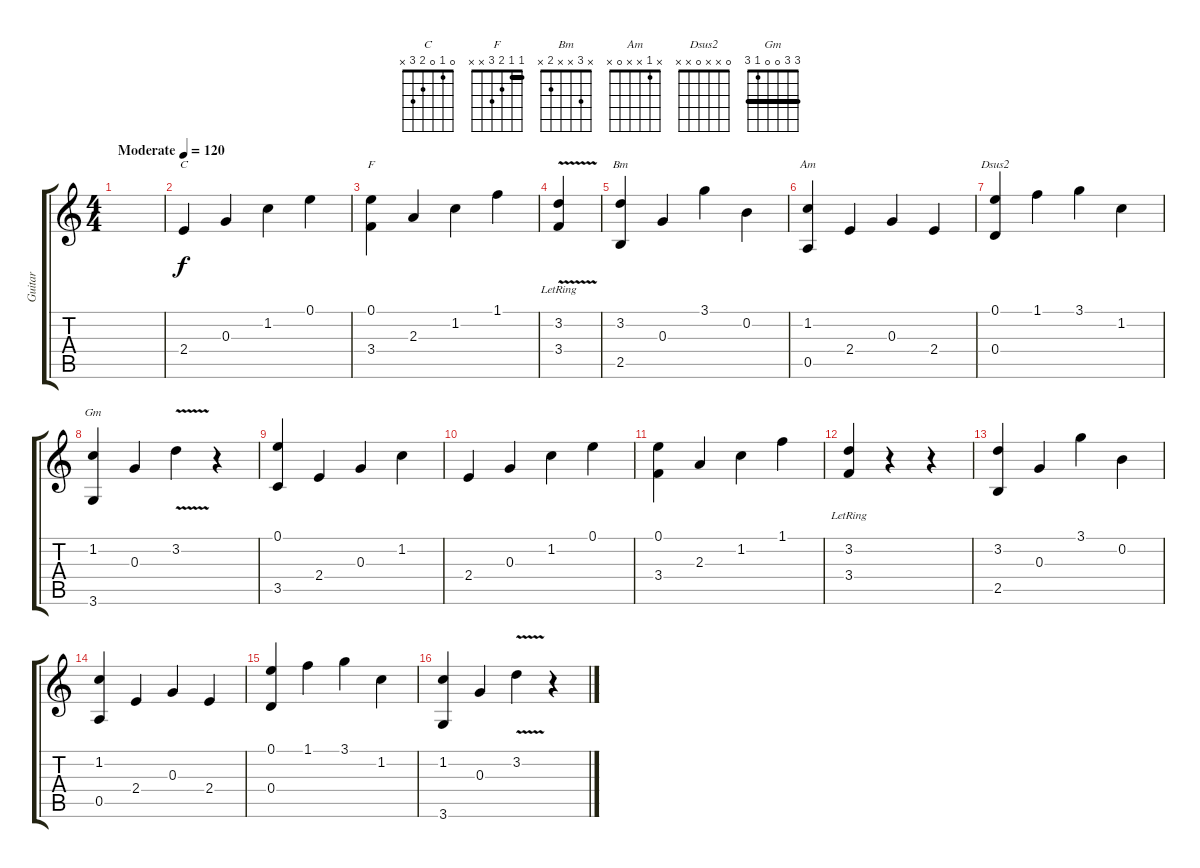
\track ("Guitar" "Guitar") {solo instrument acousticguitarsteel}
\staff {score tabs}
\tuning (E4 B3 G3 D3 A2 E2) {hide}
\chord ("C" 0 1 0 2 3 x)
\chord ("F" 1 1 2 3 x x) {barre 1}
\chord ("Bm" x 3 x x 2 x)
\chord ("Am" x 1 x x 0 x)
\chord ("Dsus2" 0 x x 0 x x)
\chord ("Gm" 3 3 0 0 1 3) {barre 3}
\ts (4 4)
\tempo (120 "Moderate")
\clef g2
\ks c
|
2.4.4{ch "C"} 0.3.4 1.2.4 0.1.4 |
(0.1 3.4).4{ch "F"} 2.3.4 1.2.4 1.1.4 |
(3.2{v lr} 3.4{v lr}).4 |
(3.2 2.5).4{ch "Bm"} 0.3.4 3.1.4 0.2.4 |
(1.2 0.5).4{ch "Am"} 2.4.4 0.3.4 2.4.4 |
(0.1 0.4).4{ch "Dsus2"} 1.1.4 3.1.4 1.2.4 |
(1.2 3.6).4{ch "Gm"} 0.3.4 3.2{v}.4 r.4 |
(0.1 3.5).4 2.4.4 0.3.4 1.2.4 |
2.4.4 0.3.4 1.2.4 0.1.4 |
(0.1 3.4).4 2.3.4 1.2.4 1.1.4 |
(3.2{lr} 3.4).4 r.4 r.4 |
(3.2 2.5).4 0.3.4 3.1.4 0.2.4 |
(1.2 0.5).4 2.4.4 0.3.4 2.4.4 |
(0.1 0.4).4 1.1.4 3.1.4 1.2.4 |
(1.2 3.6).4 0.3.4 3.2{v}.4 r.4
